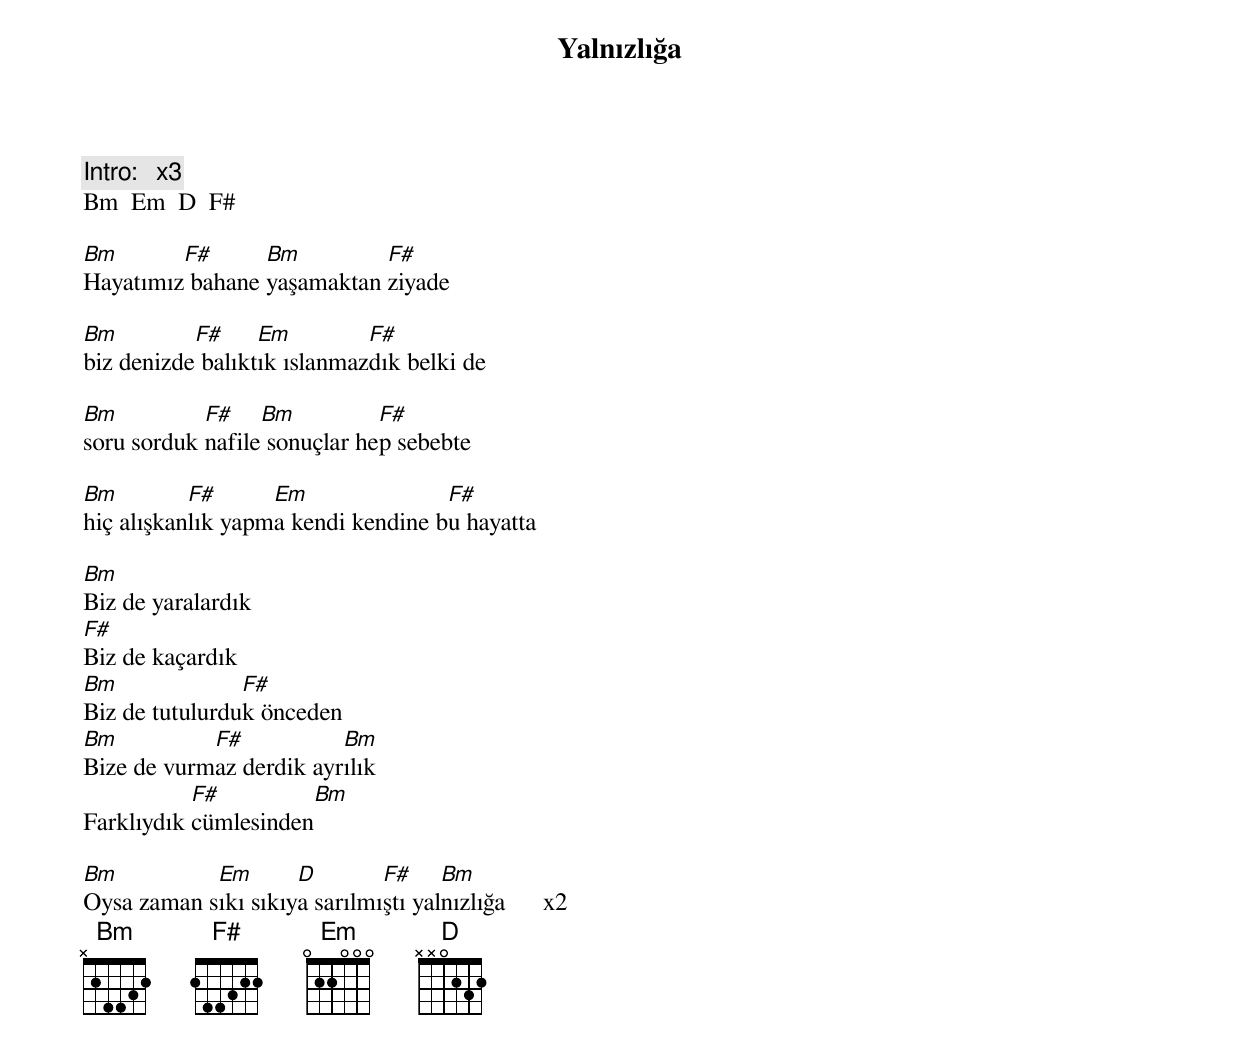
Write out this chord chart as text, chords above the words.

{title: Yalnızlığa}
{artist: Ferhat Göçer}

Intro:   x3
Bm  Em  D  F#

Bm       F#      Bm         F#
Hayatımız bahane yaşamaktan ziyade

Bm         F#     Em         F#
biz denizde balıktık ıslanmazdık belki de

Bm          F#    Bm          F#
soru sorduk nafile sonuçlar hep sebebte

Bm         F#      Em               F#
hiç alışkanlık yapma kendi kendine bu hayatta

Bm
Biz de yaralardık
F#
Biz de kaçardık
Bm              F#
Biz de tutulurduk önceden
Bm          F#           Bm
Bize de vurmaz derdik ayrılık
           F#          Bm
Farklıydık cümlesinden

Bm          Em       D        F#     Bm
Oysa zaman sıkı sıkıya sarılmıştı yalnızlığa      x2
